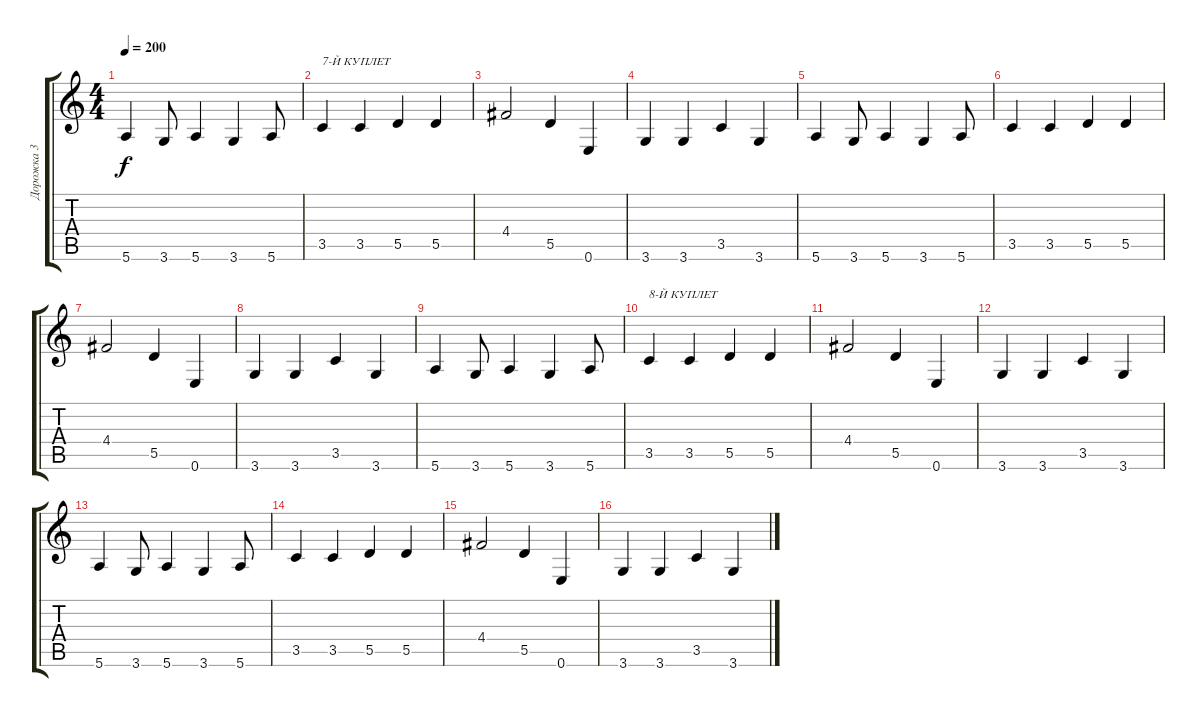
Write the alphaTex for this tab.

\track ("Дорожка 3" "Дорожка 3") {instrument acousticguitarsteel}
\staff {score tabs}
\tuning (E4 B3 G3 D3 A2 E2) {hide}
\ts (4 4)
\tempo 200
\clef g2
\ks c
5.6.4{dy f} 3.6.8 5.6.4 3.6.4 5.6.8 |
3.5.4{txt "7-Й КУПЛЕТ"} 3.5.4 5.5.4 5.5.4 |
4.4.2 5.5.4 0.6.4 |
3.6.4 3.6.4 3.5.4 3.6.4 |
5.6.4 3.6.8 5.6.4 3.6.4 5.6.8 |
3.5.4 3.5.4 5.5.4 5.5.4 |
4.4.2 5.5.4 0.6.4 |
3.6.4 3.6.4 3.5.4 3.6.4 |
5.6.4 3.6.8 5.6.4 3.6.4 5.6.8 |
3.5.4{txt "8-Й КУПЛЕТ"} 3.5.4 5.5.4 5.5.4 |
4.4.2 5.5.4 0.6.4 |
3.6.4 3.6.4 3.5.4 3.6.4 |
5.6.4 3.6.8 5.6.4 3.6.4 5.6.8 |
3.5.4 3.5.4 5.5.4 5.5.4 |
4.4.2 5.5.4 0.6.4 |
3.6.4 3.6.4 3.5.4 3.6.4
